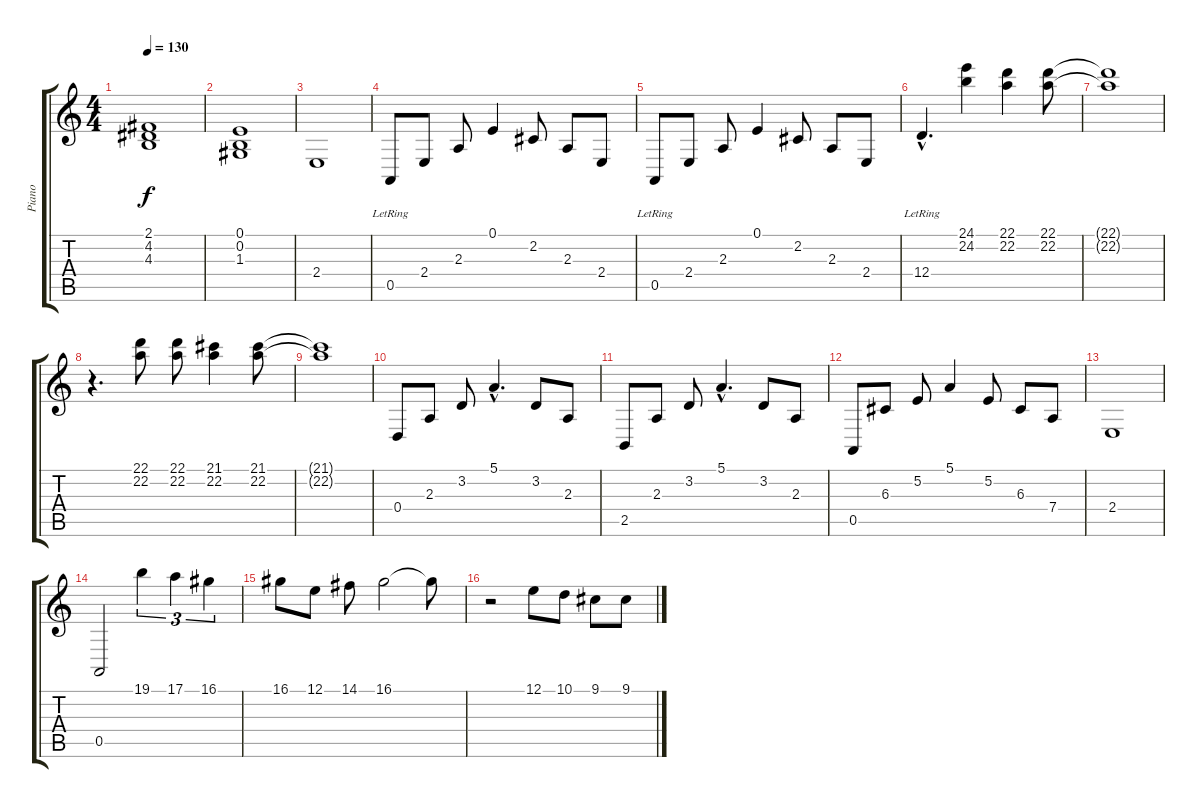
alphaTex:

\track ("Piano" "Piano") {instrument acousticgrandpiano}
\staff {score tabs}
\tuning (E4 B3 G3 D3 A2 E2) {hide}
\ts (4 4)
\tempo 130
\clef g2
\ks c
(2.1 4.2 4.3).1{dy f} |
(0.1 0.2 1.3).1 |
2.4.1 |
0.5{lr}.8 2.4.8 2.3.8 0.1.4 2.2.8 2.3.8 2.4.8 |
0.5{lr}.8 2.4.8 2.3.8 0.1.4 2.2.8 2.3.8 2.4.8 |
12.4{hac lr}.4{d} (24.1 24.2).4 (22.1 22.2).4 (22.1 22.2).8 |
(22.1{t} 22.2{t}).1 |
r.4{d} (22.1 22.2).8 (22.1 22.2).8 (21.1 22.2).4 (21.1 22.2).8 |
(21.1{t} 22.2{t}).1 |
0.4.8 2.3.8 3.2.8 5.1{hac}.4{d} 3.2.8 2.3.8 |
2.5.8 2.3.8 3.2.8 5.1{hac}.4{d} 3.2.8 2.3.8 |
0.5.8 6.3.8 5.2.8 5.1.4 5.2.8 6.3.8 7.4.8 |
2.4.1 |
0.5.2{volume 14} 19.1.4{tu (3 2)} 17.1.4{tu (3 2)} 16.1.4{tu (3 2)} |
16.1.8 12.1.8 14.1.8 16.1.2 16.1{t}.8 |
r.2 12.1.8 10.1.8 9.1.8 9.1.8
